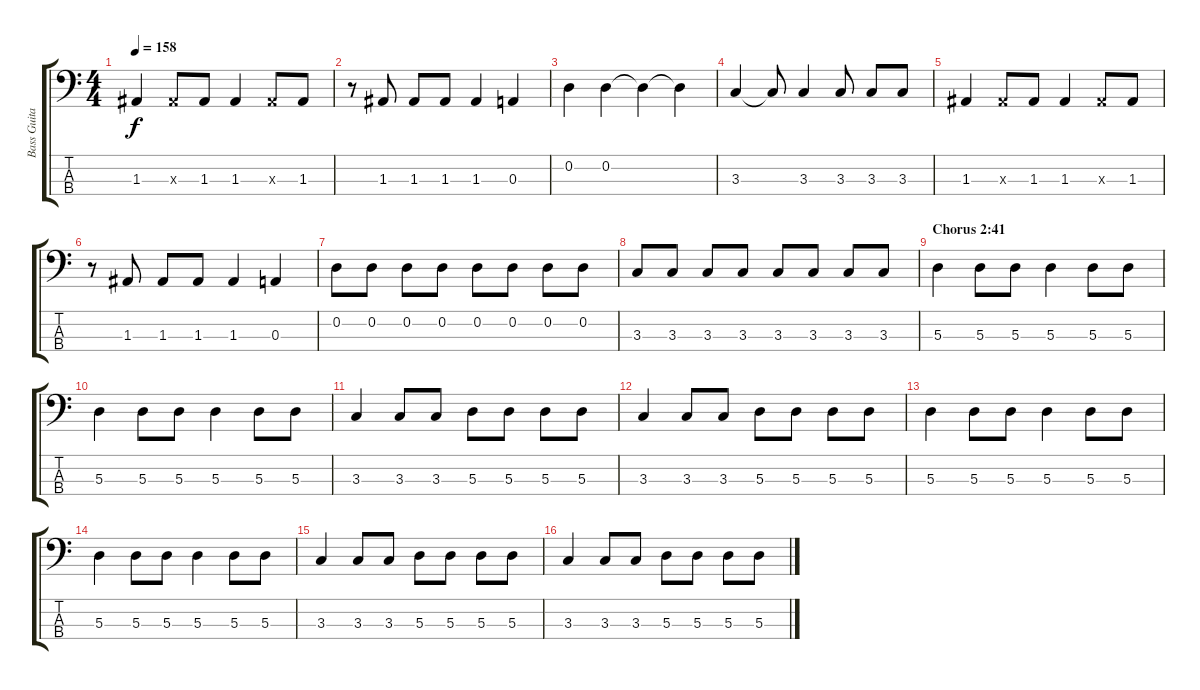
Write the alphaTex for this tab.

\track ("Bass Guitar (just for sound)" "Bass Guita") {instrument fretlessbass}
\staff {score tabs}
\tuning (G2 D2 A1 E1) {hide}
\ts (4 4)
\tempo 158
\clef f4
\ks c
1.3.4{dy f} 1.3{x}.8 1.3.8 1.3.4 1.3{x}.8 1.3.8 |
r.8 1.3.8 1.3.8 1.3.8 1.3.4 0.3.4 |
0.2.4 0.2.4 0.2{t}.4 0.2{t}.4 |
3.3.4 3.3{t}.8 3.3.4 3.3.8 3.3.8 3.3.8 |
1.3.4 1.3{x}.8 1.3.8 1.3.4 1.3{x}.8 1.3.8 |
r.8 1.3.8 1.3.8 1.3.8 1.3.4 0.3.4 |
0.2.8 0.2.8 0.2.8 0.2.8 0.2.8 0.2.8 0.2.8 0.2.8 |
3.3.8 3.3.8 3.3.8 3.3.8 3.3.8 3.3.8 3.3.8 3.3.8 |
\section ("" "Chorus 2:41")
5.3.4 5.3.8 5.3.8 5.3.4 5.3.8 5.3.8 |
5.3.4 5.3.8 5.3.8 5.3.4 5.3.8 5.3.8 |
3.3.4 3.3.8 3.3.8 5.3.8 5.3.8 5.3.8 5.3.8 |
3.3.4 3.3.8 3.3.8 5.3.8 5.3.8 5.3.8 5.3.8 |
5.3.4 5.3.8 5.3.8 5.3.4 5.3.8 5.3.8 |
5.3.4 5.3.8 5.3.8 5.3.4 5.3.8 5.3.8 |
3.3.4 3.3.8 3.3.8 5.3.8 5.3.8 5.3.8 5.3.8 |
3.3.4 3.3.8 3.3.8 5.3.8 5.3.8 5.3.8 5.3.8
